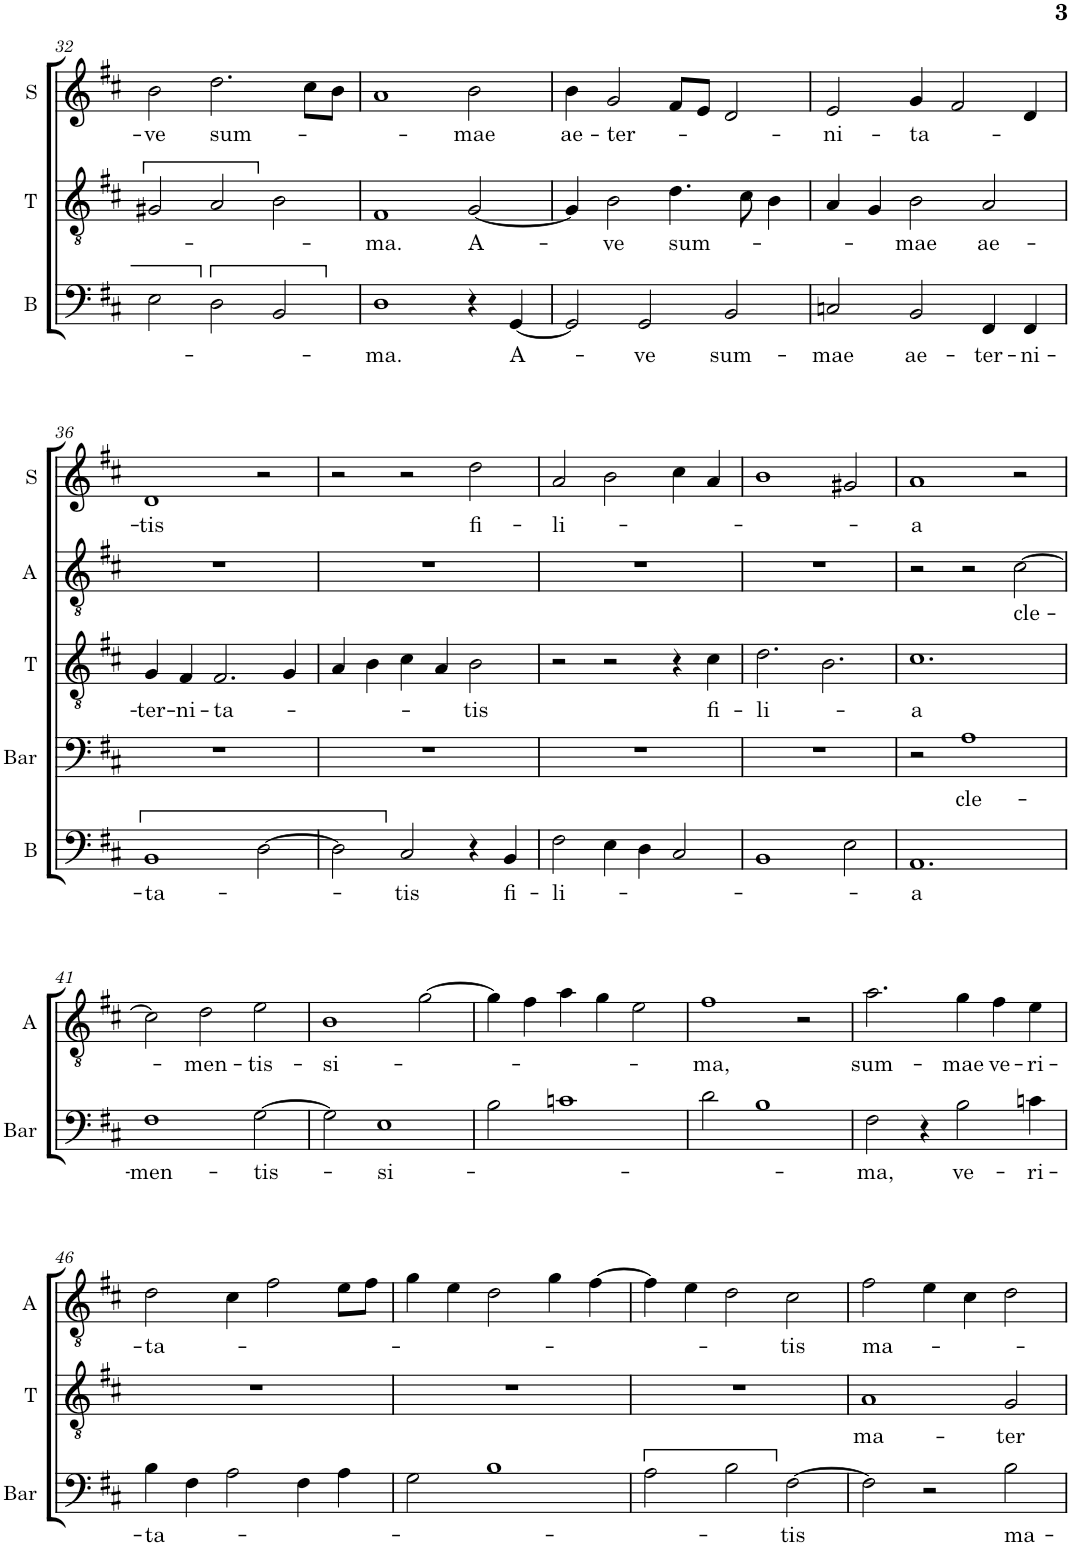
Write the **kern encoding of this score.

**kern	**text	**kern	**text	**kern	**text	**kern	**text	**kern	**text
*part5	*part5	*part4	*part4	*part3	*part3	*part2	*part2	*part1	*part1
*staff5	*staff5	*staff4	*staff4	*staff3	*staff3	*staff2	*staff2	*staff1	*staff1
*I"B	*	*I"Bar	*	*I"T	*	*I"A	*	*I"S	*
*I'B	*	*I'Bar	*	*I'T	*	*I'A	*	*I'S	*
!!LO:PB:g=z
*clefF4	*	*clefF4	*	*clefGv2	*	*clefGv2	*	*clefG2	*
*	*	*Trd8c14	*	*	*	*Trd4c7	*	*	*
*k[f#c#]	*	*k[f#c#]	*	*k[f#c#]	*	*k[f#c#]	*	*k[f#c#]	*
*M3/2	*	*M3/2	*	*M3/2	*	*M3/2	*	*M3/2	*
=32	=32	=32	=32	=32	=32	=32	=32	=32	=32
!	!	!	!	!	!	!	!	!	!LO:LY:b
2E\	.	1.r	.	2G#X/	.	1.r	.	2b\	-ve
!	!	!	!	!	!	!	!	!	!LO:LY:b
2D\	.	.	.	2A/	.	.	.	2.dd\	sum-
2BB/	.	.	.	2B\	.	.	.	.	.
.	.	.	.	.	.	.	.	8cc#\L	.
.	.	.	.	.	.	.	.	8b\J	.
=33	=33	=33	=33	=33	=33	=33	=33	=33	=33
!	!LO:LY:b	!	!	!	!LO:LY:b	!	!	!	!
1D	-ma.	1.r	.	1F#	-ma.	1.r	.	1a	.
!	!	!	!	!	!LO:LY:b	!	!	!	!LO:LY:b
4r	.	.	.	[2G/	A-	.	.	2b\	-mae
!	!LO:LY:b	!	!	!	!	!	!	!	!
[4GG/	A-	.	.	.	.	.	.	.	.
=34	=34	=34	=34	=34	=34	=34	=34	=34	=34
!	!	!	!	!	!	!	!	!	!LO:LY:b
2GG/]	.	1.r	.	4G/]	.	1.r	.	4b\	ae-
!	!	!	!	!	!LO:LY:b	!	!	!	!LO:LY:b
.	.	.	.	2B\	-ve	.	.	2g/	-ter-
!	!LO:LY:b	!	!	!	!	!	!	!	!
2GG/	-ve	.	.	.	.	.	.	.	.
!	!	!	!	!	!LO:LY:b	!	!	!	!
.	.	.	.	4.d\	sum-	.	.	8f#/L	.
.	.	.	.	.	.	.	.	8e/J	.
!	!LO:LY:b	!	!	!	!	!	!	!	!
2BB/	sum-	.	.	.	.	.	.	2d/	.
.	.	.	.	8c#\	.	.	.	.	.
.	.	.	.	4B\	.	.	.	.	.
=35	=35	=35	=35	=35	=35	=35	=35	=35	=35
!	!LO:LY:b	!	!	!	!	!	!	!	!LO:LY:b
2Cn/	-mae	1.r	.	4A/	.	1.r	.	2e/	ni-
.	.	.	.	4G/	.	.	.	.	.
!	!LO:LY:b	!	!	!	!LO:LY:b	!	!	!	!LO:LY:b
2BB/	ae-	.	.	2B\	-mae	.	.	4g/	-ta-
.	.	.	.	.	.	.	.	2f#/	.
!	!LO:LY:b	!	!	!	!LO:LY:b	!	!	!	!
4FF#/	-ter-	.	.	2A/	ae-	.	.	.	.
!	!LO:LY:b	!	!	!	!	!	!	!	!
4FF#/	-ni-	.	.	.	.	.	.	4d/	.
!!LO:LB:g=z
=36	=36	=36	=36	=36	=36	=36	=36	=36	=36
!	!LO:LY:b	!	!	!	!LO:LY:b	!	!	!	!LO:LY:b
1BB	-ta-	1.r	.	4G/	-ter-	1.r	.	1d	-tis
!	!	!	!	!	!LO:LY:b	!	!	!	!
.	.	.	.	4F#/	-ni-	.	.	.	.
!	!	!	!	!	!LO:LY:b	!	!	!	!
.	.	.	.	2.F#/	-ta-	.	.	.	.
[2D\	.	.	.	.	.	.	.	2r	.
.	.	.	.	4G/	.	.	.	.	.
=37	=37	=37	=37	=37	=37	=37	=37	=37	=37
2D\]	.	1.r	.	4A/	.	1.r	.	2r	.
.	.	.	.	4B\	.	.	.	.	.
!	!LO:LY:b	!	!	!	!	!	!	!	!
2C#/	-tis	.	.	4c#\	.	.	.	2r	.
.	.	.	.	4A/	.	.	.	.	.
!	!	!	!	!	!LO:LY:b	!	!	!	!LO:LY:b
4r	.	.	.	2B\	-tis	.	.	2dd\	fi-
!	!LO:LY:b	!	!	!	!	!	!	!	!
4BB/	fi-	.	.	.	.	.	.	.	.
=38	=38	=38	=38	=38	=38	=38	=38	=38	=38
!	!LO:LY:b	!	!	!	!	!	!	!	!LO:LY:b
2F#\	-li-	1.r	.	2r	.	1.r	.	2a/	-li-
4E\	.	.	.	2r	.	.	.	2b\	.
4D\	.	.	.	.	.	.	.	.	.
2C#/	.	.	.	4r	.	.	.	4cc#\	.
!	!	!	!	!	!LO:LY:b	!	!	!	!
.	.	.	.	4c#\	fi-	.	.	4a/	.
=39	=39	=39	=39	=39	=39	=39	=39	=39	=39
!	!	!	!	!	!LO:LY:b	!	!	!	!
1BB	.	1.r	.	2.d\	-li-	1.r	.	1b	.
.	.	.	.	2.B\	.	.	.	.	.
2E\	.	.	.	.	.	.	.	2g#X/	.
=40	=40	=40	=40	=40	=40	=40	=40	=40	=40
!	!LO:LY:b	!	!	!	!LO:LY:b	!	!	!	!LO:LY:b
1.AA	-a	2r	.	1.c#	-a	2r	.	1a	-a
!	!	!	!LO:LY:b	!	!	!	!	!	!
.	.	1A	cle-	.	.	2r	.	.	.
!	!	!	!	!	!	!	!LO:LY:b	!	!
.	.	.	.	.	.	[2c#\	cle-	2r	.
!!LO:LB:g=z
=41	=41	=41	=41	=41	=41	=41	=41	=41	=41
!	!	!	!LO:LY:b	!	!	!	!	!	!
1.r	.	1F#	-men-	1.r	.	2c#\]	.	1.r	.
!	!	!	!	!	!	!	!LO:LY:b	!	!
.	.	.	.	.	.	2d\	-men-	.	.
!	!	!	!LO:LY:b	!	!	!	!LO:LY:b	!	!
.	.	[2G\	-tis-	.	.	2e\	-tis-	.	.
=42	=42	=42	=42	=42	=42	=42	=42	=42	=42
!	!	!	!	!	!	!	!LO:LY:b	!	!
1.r	.	2G\]	.	1.r	.	1B	-si-	1.r	.
!	!	!	!LO:LY:b	!	!	!	!	!	!
.	.	1E	-si-	.	.	.	.	.	.
.	.	.	.	.	.	[2g\	.	.	.
=43	=43	=43	=43	=43	=43	=43	=43	=43	=43
1.r	.	2B\	.	1.r	.	4g\]	.	1.r	.
.	.	.	.	.	.	4f#\	.	.	.
.	.	1cn	.	.	.	4a\	.	.	.
.	.	.	.	.	.	4g\	.	.	.
.	.	.	.	.	.	2e\	.	.	.
=44	=44	=44	=44	=44	=44	=44	=44	=44	=44
!	!	!	!	!	!	!	!LO:LY:b	!	!
1.r	.	2d\	.	1.r	.	1f#	-ma,	1.r	.
.	.	1B	.	.	.	.	.	.	.
.	.	.	.	.	.	2r	.	.	.
=45	=45	=45	=45	=45	=45	=45	=45	=45	=45
!	!	!	!LO:LY:b	!	!	!	!LO:LY:b	!	!
1.r	.	2F#\	-ma,	1.r	.	2.a\	sum-	1.r	.
.	.	4r	.	.	.	.	.	.	.
!	!	!	!LO:LY:b	!	!	!	!LO:LY:b	!	!
.	.	2B\	ve-	.	.	4g\	-mae	.	.
!	!	!	!	!	!	!	!LO:LY:b	!	!
.	.	.	.	.	.	4f#\	ve-	.	.
!	!	!	!LO:LY:b	!	!	!	!LO:LY:b	!	!
.	.	4cn\	-ri-	.	.	4e\	-ri-	.	.
!!LO:LB:g=z
=46	=46	=46	=46	=46	=46	=46	=46	=46	=46
!	!	!	!LO:LY:b	!	!	!	!LO:LY:b	!	!
1.r	.	4B\	-ta-	1.r	.	2d\	-ta-	1.r	.
.	.	4F#\	.	.	.	.	.	.	.
.	.	2A\	.	.	.	4c#\	.	.	.
.	.	.	.	.	.	2f#\	.	.	.
.	.	4F#\	.	.	.	.	.	.	.
.	.	4A\	.	.	.	8e\L	.	.	.
.	.	.	.	.	.	8f#\J	.	.	.
=47	=47	=47	=47	=47	=47	=47	=47	=47	=47
1.r	.	2G\	.	1.r	.	4g\	.	1.r	.
.	.	.	.	.	.	4e\	.	.	.
.	.	1B	.	.	.	2d\	.	.	.
.	.	.	.	.	.	4g\	.	.	.
.	.	.	.	.	.	[4f#\	.	.	.
=48	=48	=48	=48	=48	=48	=48	=48	=48	=48
1.r	.	2A\	.	1.r	.	4f#\]	.	1.r	.
.	.	.	.	.	.	4e\	.	.	.
.	.	2B\	.	.	.	2d\	.	.	.
!	!	!	!LO:LY:b	!	!	!	!LO:LY:b	!	!
.	.	[2F#\	-tis	.	.	2c#\	tis	.	.
=49	=49	=49	=49	=49	=49	=49	=49	=49	=49
!	!	!	!	!	!LO:LY:b	!	!LO:LY:b	!	!
1.r	.	2F#\]	.	1A	ma-	2f#\	ma-	1.r	.
.	.	2r	.	.	.	4e\	.	.	.
.	.	.	.	.	.	4c#\	.	.	.
!	!	!	!LO:LY:b	!	!LO:LY:b	!	!	!	!
.	.	2B\	ma-	2G/	-ter	2d\	.	.	.
=	=	=	=	=	=	=	=	=	=
*-	*-	*-	*-	*-	*-	*-	*-	*-	*-
